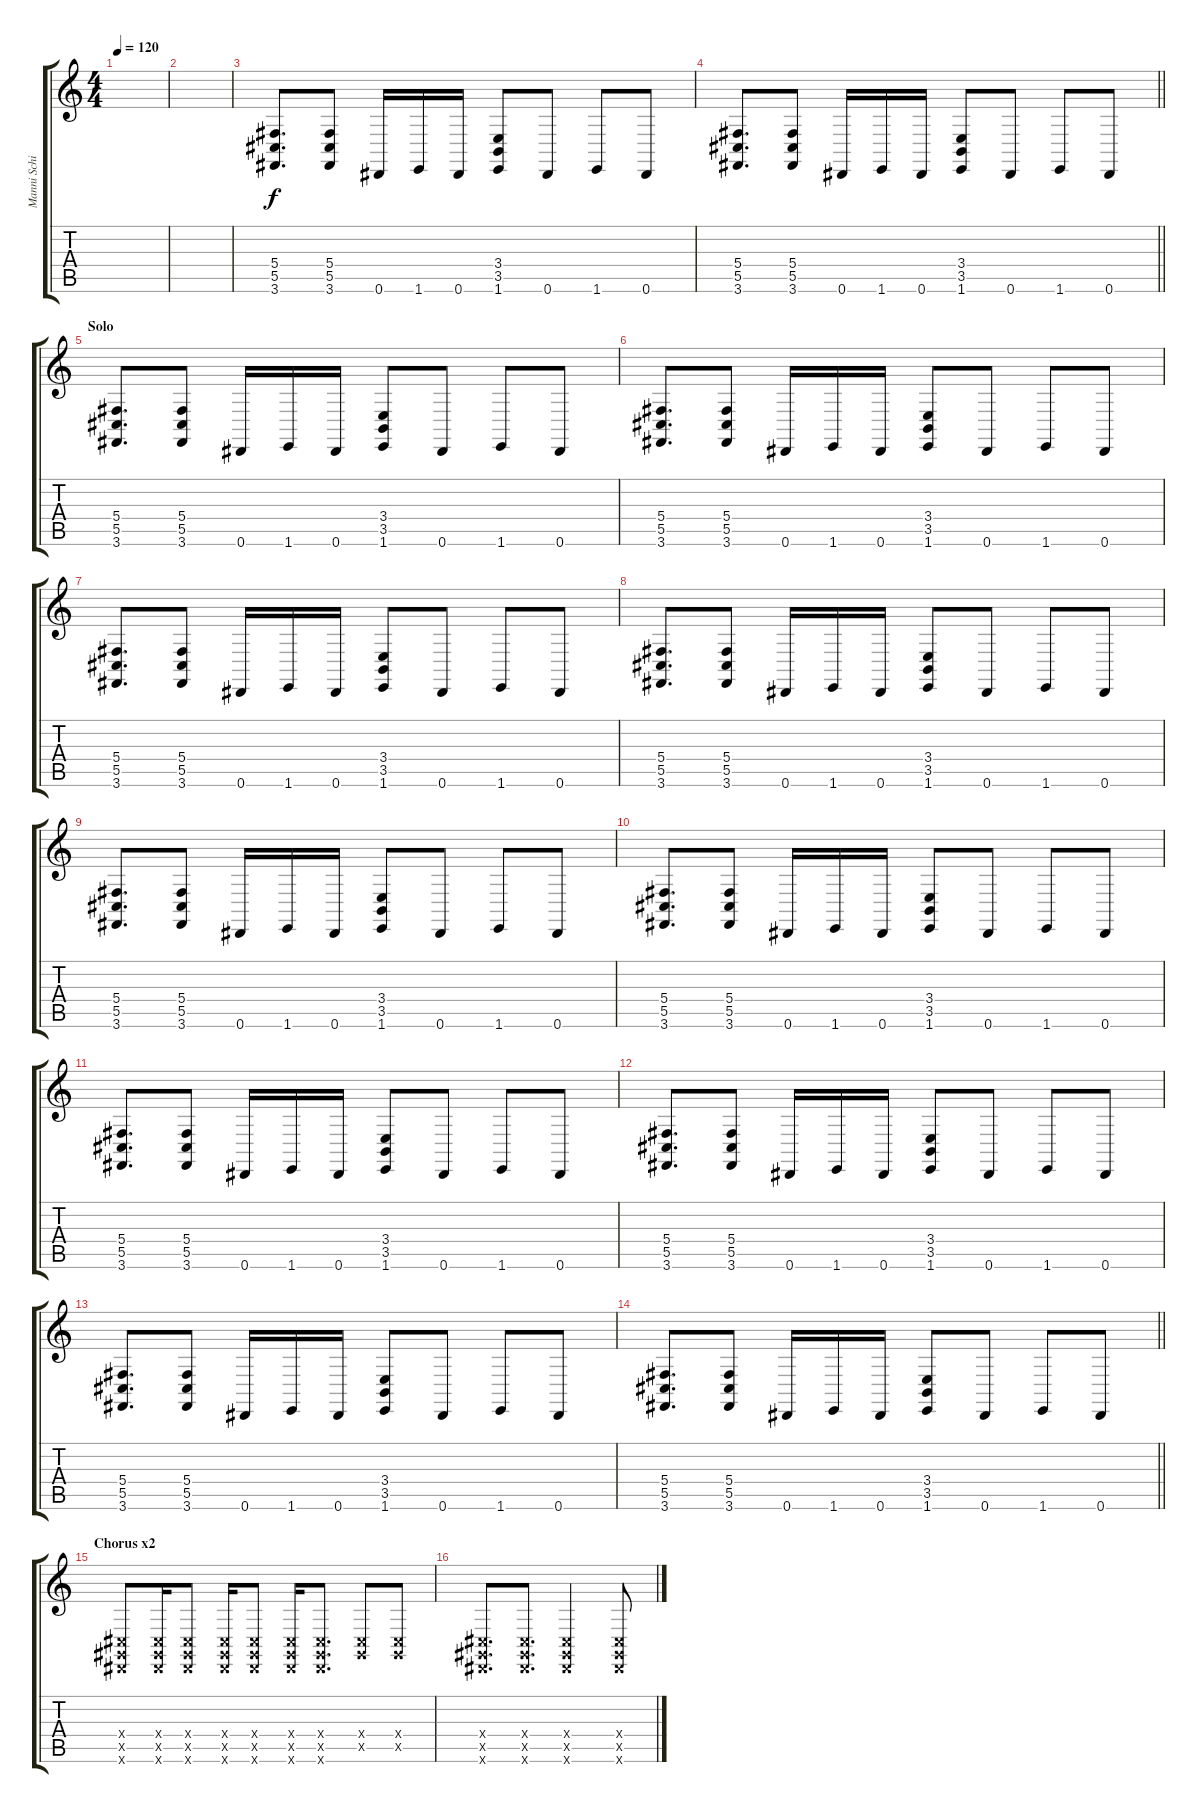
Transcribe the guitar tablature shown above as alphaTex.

\track ("Manni Schimidt (rythm)" "Manni Schi") {instrument sitar}
\staff {score tabs}
\tuning (Eb4 Bb3 Gb3 Db3 Ab2 Eb2) {hide}
\ts (4 4)
\tempo 120
\clef g2
\ks c
|
|
(5.4 5.5 3.6).8{d volume 12 instrument distortionguitar} (5.4 5.5 3.6).8 0.6.16 1.6.16 0.6.16 (3.4 3.5 1.6).8 0.6.8 1.6.8 0.6.8 |
\barLineRight lightlight
(5.4 5.5 3.6).8{d} (5.4 5.5 3.6).8 0.6.16 1.6.16 0.6.16 (3.4 3.5 1.6).8 0.6.8 1.6.8 0.6.8 |
\section ("" "Solo")
(5.4 5.5 3.6).8{d volume 12 instrument distortionguitar} (5.4 5.5 3.6).8 0.6.16 1.6.16 0.6.16 (3.4 3.5 1.6).8 0.6.8 1.6.8 0.6.8 |
(5.4 5.5 3.6).8{d} (5.4 5.5 3.6).8 0.6.16 1.6.16 0.6.16 (3.4 3.5 1.6).8 0.6.8 1.6.8 0.6.8 |
(5.4 5.5 3.6).8{d} (5.4 5.5 3.6).8 0.6.16 1.6.16 0.6.16 (3.4 3.5 1.6).8 0.6.8 1.6.8 0.6.8 |
(5.4 5.5 3.6).8{d} (5.4 5.5 3.6).8 0.6.16 1.6.16 0.6.16 (3.4 3.5 1.6).8 0.6.8 1.6.8 0.6.8 |
(5.4 5.5 3.6).8{d volume 12 instrument distortionguitar} (5.4 5.5 3.6).8 0.6.16 1.6.16 0.6.16 (3.4 3.5 1.6).8 0.6.8 1.6.8 0.6.8 |
(5.4 5.5 3.6).8{d} (5.4 5.5 3.6).8 0.6.16 1.6.16 0.6.16 (3.4 3.5 1.6).8 0.6.8 1.6.8 0.6.8 |
(5.4 5.5 3.6).8{d} (5.4 5.5 3.6).8 0.6.16 1.6.16 0.6.16 (3.4 3.5 1.6).8 0.6.8 1.6.8 0.6.8 |
(5.4 5.5 3.6).8{d} (5.4 5.5 3.6).8 0.6.16 1.6.16 0.6.16 (3.4 3.5 1.6).8 0.6.8 1.6.8 0.6.8 |
(5.4 5.5 3.6).8{d} (5.4 5.5 3.6).8 0.6.16 1.6.16 0.6.16 (3.4 3.5 1.6).8 0.6.8 1.6.8 0.6.8 |
\barLineRight lightlight
(5.4 5.5 3.6).8{d} (5.4 5.5 3.6).8 0.6.16 1.6.16 0.6.16 (3.4 3.5 1.6).8 0.6.8 1.6.8 0.6.8 |
\section ("" "Chorus x2")
(0.4{x} 0.5{x} 0.6{x}).8{volume 12 instrument distortionguitar} (0.4{x} 0.5{x} 0.6{x}).16 (0.4{x} 0.5{x} 0.6{x}).8 (0.4{x} 0.5{x} 0.6{x}).16 (0.4{x} 0.5{x} 0.6{x}).8 (0.4{x} 0.5{x} 0.6{x}).16 (0.4{x} 0.5{x} 0.6{x}).8{d} (0.4{x} 0.5{x}).8 (0.4{x} 0.5{x}).8 |
(0.4{x} 0.5{x} 0.6{x}).8{d} (0.4{x} 0.5{x} 0.6{x}).8{d} (0.4{x} 0.5{x} 0.6{x}).2 (0.4{x} 0.5{x} 0.6{x}).8
